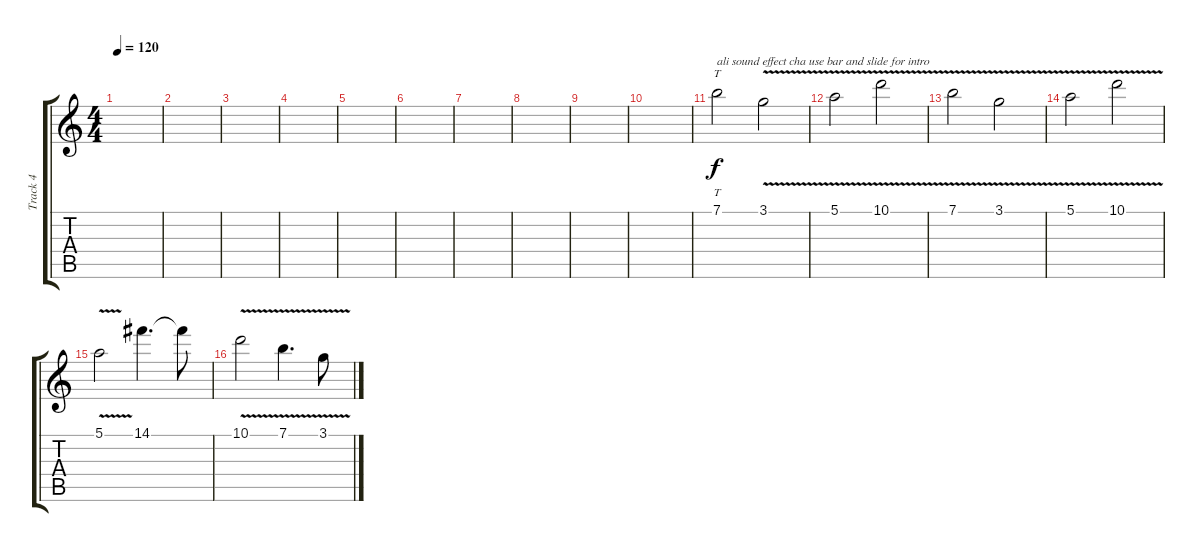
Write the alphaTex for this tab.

\track ("Track 4" "Track 4") {instrument overdrivenguitar}
\staff {score tabs}
\tuning (E4 B3 G3 D3 A2 E2) {hide}
\ts (4 4)
\tempo 120
\clef g2
\ks c
|
|
|
|
|
|
|
|
|
|
7.1.2{tt txt "ali sound effect cha use bar and slide for intro" volume 10 instrument overdrivenguitar} 3.1{v}.2 |
5.1{v}.2 10.1{v}.2 |
7.1{v}.2{volume 12 instrument overdrivenguitar} 3.1{v}.2 |
5.1{v}.2 10.1{v}.2 |
5.1{v}.2{volume 12 instrument overdrivenguitar} 14.1.4{d} 14.1{t}.8 |
10.1{v}.2{volume 10 instrument distortionguitar} 7.1{v}.4{d} 3.1{v}.8
